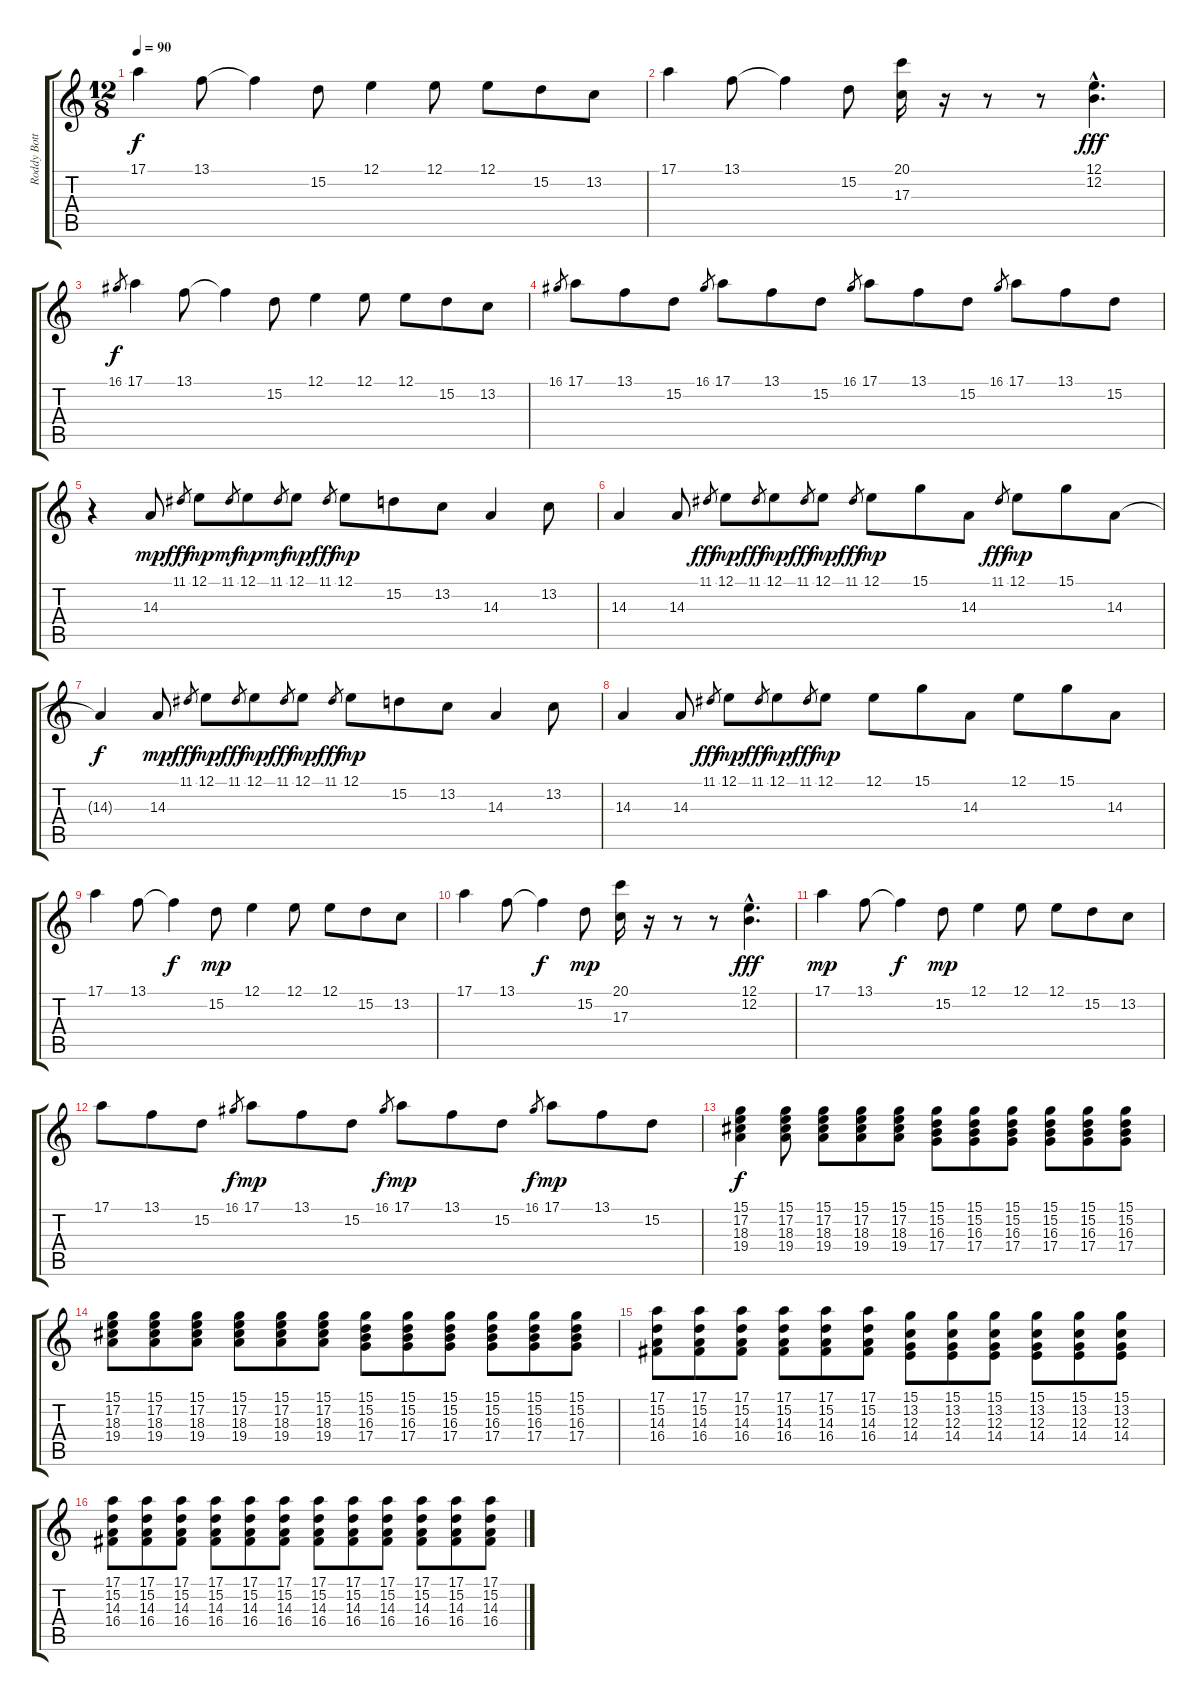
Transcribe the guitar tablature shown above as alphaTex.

\track ("Roddy Bottum" "Roddy Bott") {instrument acousticgrandpiano}
\staff {score tabs}
\tuning (E4 B3 G3 D3 A2 E2) {hide}
\ts (12 8)
\tempo 90
\clef g2
\ks c
17.1.4{dy f} 13.1.8 13.1{t}.4 15.2.8 12.1.4 12.1.8 12.1.8 15.2.8 13.2.8 |
17.1.4 13.1.8 13.1{t}.4 15.2.8 (20.1 17.3).16 r.16 r.8 r.8 (12.1{hac} 12.2{hac}).4{d dy fff} |
16.1.8{gr dy f} 17.1.4 13.1.8 13.1{t}.4 15.2.8 12.1.4 12.1.8 12.1.8 15.2.8 13.2.8 |
16.1.8{gr} 17.1.8 13.1.8 15.2.8 16.1.8{gr} 17.1.8 13.1.8 15.2.8 16.1.8{gr} 17.1.8 13.1.8 15.2.8 16.1.8{gr} 17.1.8 13.1.8 15.2.8 |
r.4 14.3.8{dy mp} 11.1.8{gr dy fff} 12.1.8{dy mp} 11.1.8{gr dy mf} 12.1.8{dy mp} 11.1.8{gr dy mf} 12.1.8{dy mp} 11.1.8{gr dy fff} 12.1.8{dy mp} 15.2.8 13.2.8 14.3.4 13.2.8 |
14.3.4 14.3.8 11.1.8{gr dy fff} 12.1.8{dy mp} 11.1.8{gr dy fff} 12.1.8{dy mp} 11.1.8{gr dy fff} 12.1.8{dy mp} 11.1.8{gr dy fff} 12.1.8{dy mp} 15.1.8 14.3.8 11.1.8{gr dy fff} 12.1.8{dy mp} 15.1.8 14.3.8 |
14.3{t}.4{dy f} 14.3.8{dy mp} 11.1.8{gr dy fff} 12.1.8{dy mp} 11.1.8{gr dy fff} 12.1.8{dy mp} 11.1.8{gr dy fff} 12.1.8{dy mp} 11.1.8{gr dy fff} 12.1.8{dy mp} 15.2.8 13.2.8 14.3.4 13.2.8 |
14.3.4 14.3.8 11.1.8{gr dy fff} 12.1.8{dy mp} 11.1.8{gr dy fff} 12.1.8{dy mp} 11.1.8{gr dy fff} 12.1.8{dy mp} 12.1.8 15.1.8 14.3.8 12.1.8 15.1.8 14.3.8 |
17.1.4 13.1.8 13.1{t}.4{dy f} 15.2.8{dy mp} 12.1.4 12.1.8 12.1.8 15.2.8 13.2.8 |
17.1.4 13.1.8 13.1{t}.4{dy f} 15.2.8{dy mp} (20.1 17.3).16 r.16 r.8 r.8 (12.1{hac} 12.2{hac}).4{d dy fff} |
17.1.4{dy mp} 13.1.8 13.1{t}.4{dy f} 15.2.8{dy mp} 12.1.4 12.1.8 12.1.8 15.2.8 13.2.8 |
17.1.8 13.1.8 15.2.8 16.1.8{gr dy f} 17.1.8{dy mp} 13.1.8 15.2.8 16.1.8{gr dy f} 17.1.8{dy mp} 13.1.8 15.2.8 16.1.8{gr dy f} 17.1.8{dy mp} 13.1.8 15.2.8 |
(15.1 17.2 18.3 19.4).4{dy f} (15.1 17.2 18.3 19.4).8 (15.1 17.2 18.3 19.4).8 (15.1 17.2 18.3 19.4).8 (15.1 17.2 18.3 19.4).8 (15.1 15.2 16.3 17.4).8 (15.1 15.2 16.3 17.4).8 (15.1 15.2 16.3 17.4).8 (15.1 15.2 16.3 17.4).8 (15.1 15.2 16.3 17.4).8 (15.1 15.2 16.3 17.4).8 |
(15.1 17.2 18.3 19.4).8 (15.1 17.2 18.3 19.4).8 (15.1 17.2 18.3 19.4).8 (15.1 17.2 18.3 19.4).8 (15.1 17.2 18.3 19.4).8 (15.1 17.2 18.3 19.4).8 (15.1 15.2 16.3 17.4).8 (15.1 15.2 16.3 17.4).8 (15.1 15.2 16.3 17.4).8 (15.1 15.2 16.3 17.4).8 (15.1 15.2 16.3 17.4).8 (15.1 15.2 16.3 17.4).8 |
(17.1 15.2 14.3 16.4).8 (17.1 15.2 14.3 16.4).8 (17.1 15.2 14.3 16.4).8 (17.1 15.2 14.3 16.4).8 (17.1 15.2 14.3 16.4).8 (17.1 15.2 14.3 16.4).8 (15.1 13.2 12.3 14.4).8 (15.1 13.2 12.3 14.4).8 (15.1 13.2 12.3 14.4).8 (15.1 13.2 12.3 14.4).8 (15.1 13.2 12.3 14.4).8 (15.1 13.2 12.3 14.4).8 |
(17.1 15.2 14.3 16.4).8 (17.1 15.2 14.3 16.4).8 (17.1 15.2 14.3 16.4).8 (17.1 15.2 14.3 16.4).8 (17.1 15.2 14.3 16.4).8 (17.1 15.2 14.3 16.4).8 (17.1 15.2 14.3 16.4).8 (17.1 15.2 14.3 16.4).8 (17.1 15.2 14.3 16.4).8 (17.1 15.2 14.3 16.4).8 (17.1 15.2 14.3 16.4).8 (17.1 15.2 14.3 16.4).8
